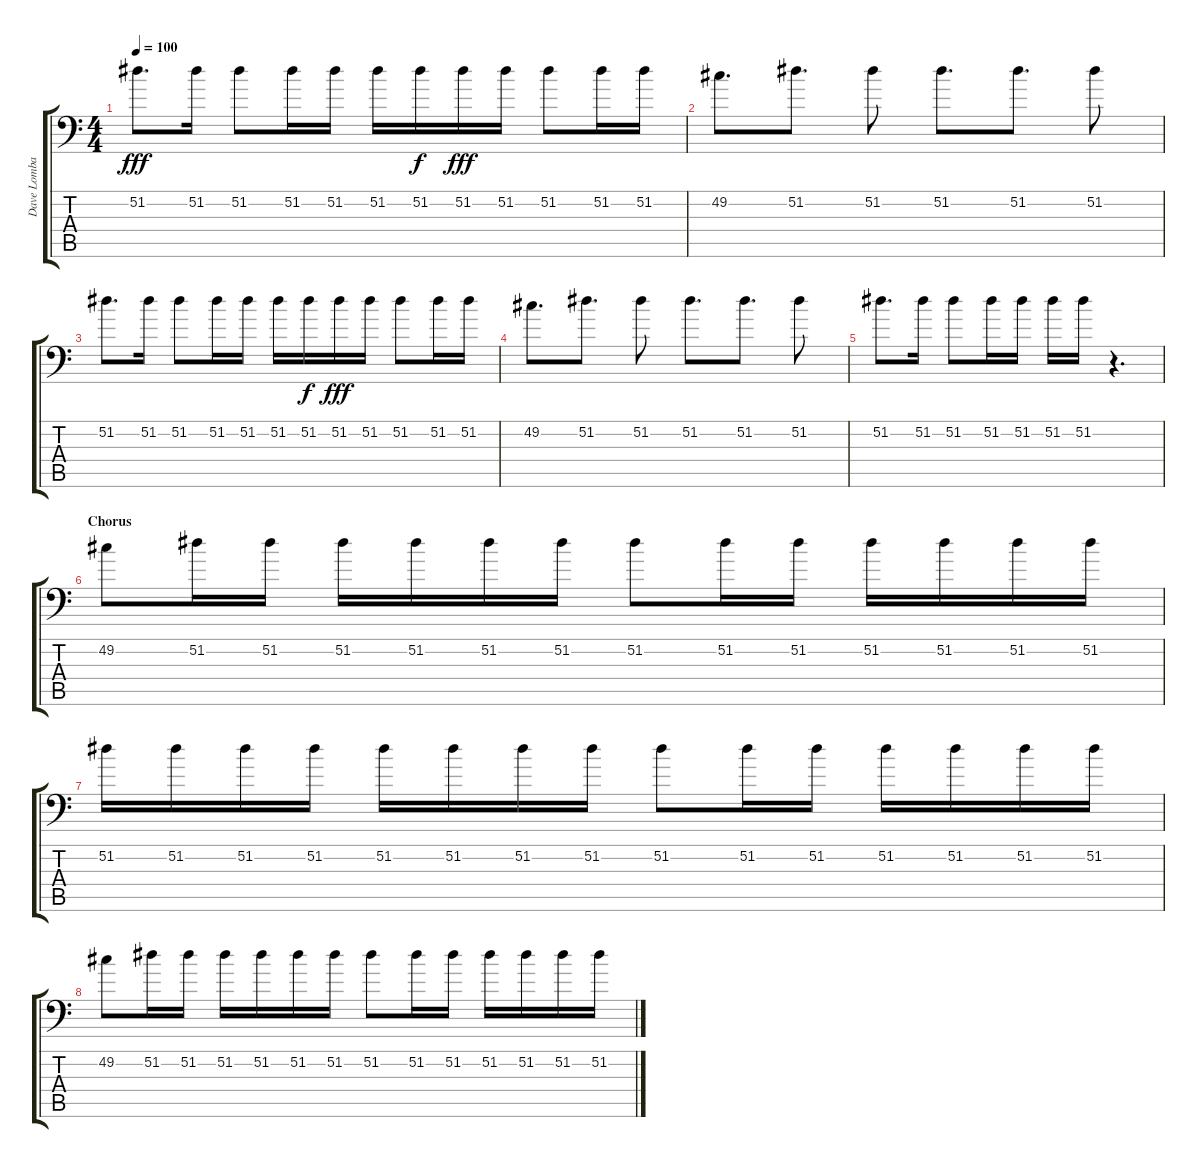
\track ("Dave Lombardo" "Dave Lomba") {instrument acousticgrandpiano}
\staff {score tabs}
\tuning (C-1 C-1 C-1 C-1 C-1 C-1) {hide}
\ts (4 4)
\tempo 100
\clef f4
\ks c
51.2.8{d dy fff} 51.2.16 51.2.8 51.2.16 51.2.16 51.2.16 51.2.16{dy f} 51.2.16{dy fff} 51.2.16 51.2.8 51.2.16 51.2.16 |
49.2.8{d} 51.2.8{d} 51.2.8 51.2.8{d} 51.2.8{d} 51.2.8 |
51.2.8{d} 51.2.16 51.2.8 51.2.16 51.2.16 51.2.16 51.2.16{dy f} 51.2.16{dy fff} 51.2.16 51.2.8 51.2.16 51.2.16 |
49.2.8{d} 51.2.8{d} 51.2.8 51.2.8{d} 51.2.8{d} 51.2.8 |
51.2.8{d} 51.2.16 51.2.8 51.2.16 51.2.16 51.2.16 51.2.16 r.4{d} |
\section ("" "Chorus")
49.2.8 51.2.16 51.2.16 51.2.16 51.2.16 51.2.16 51.2.16 51.2.8 51.2.16 51.2.16 51.2.16 51.2.16 51.2.16 51.2.16 |
51.2.16 51.2.16 51.2.16 51.2.16 51.2.16 51.2.16 51.2.16 51.2.16 51.2.8 51.2.16 51.2.16 51.2.16 51.2.16 51.2.16 51.2.16 |
49.2.8 51.2.16 51.2.16 51.2.16 51.2.16 51.2.16 51.2.16 51.2.8 51.2.16 51.2.16 51.2.16 51.2.16 51.2.16 51.2.16
